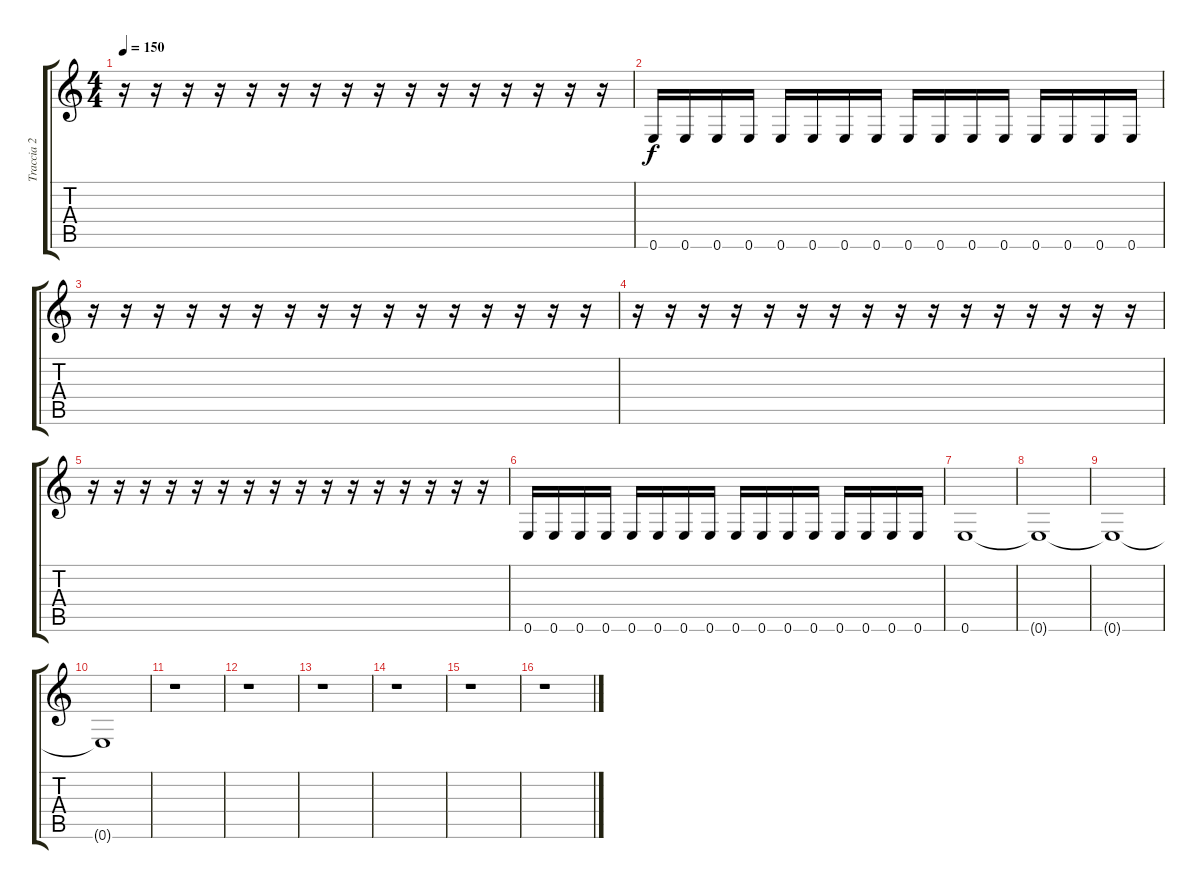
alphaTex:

\track ("Traccia 2" "Traccia 2") {instrument electricbasspick}
\staff {score tabs}
\tuning (E4 B3 G3 D3 A2 E2) {hide}
\ts (4 4)
\tempo 150
\clef g2
\ks c
r.16{dy f} r.16 r.16 r.16 r.16 r.16 r.16 r.16 r.16 r.16 r.16 r.16 r.16 r.16 r.16 r.16 |
0.6.16 0.6.16 0.6.16 0.6.16 0.6.16 0.6.16 0.6.16 0.6.16 0.6.16 0.6.16 0.6.16 0.6.16 0.6.16 0.6.16 0.6.16 0.6.16 |
r.16 r.16 r.16 r.16 r.16 r.16 r.16 r.16 r.16 r.16 r.16 r.16 r.16 r.16 r.16 r.16 |
r.16 r.16 r.16 r.16 r.16 r.16 r.16 r.16 r.16 r.16 r.16 r.16 r.16 r.16 r.16 r.16 |
r.16 r.16 r.16 r.16 r.16 r.16 r.16 r.16 r.16 r.16 r.16 r.16 r.16 r.16 r.16 r.16 |
0.6.16 0.6.16 0.6.16 0.6.16 0.6.16 0.6.16 0.6.16 0.6.16 0.6.16 0.6.16 0.6.16 0.6.16 0.6.16 0.6.16 0.6.16 0.6.16 |
0.6.1 |
0.6{t}.1 |
0.6{t}.1 |
0.6{t}.1 |
r.1 |
r.1 |
r.1 |
r.1 |
r.1 |
r.1
